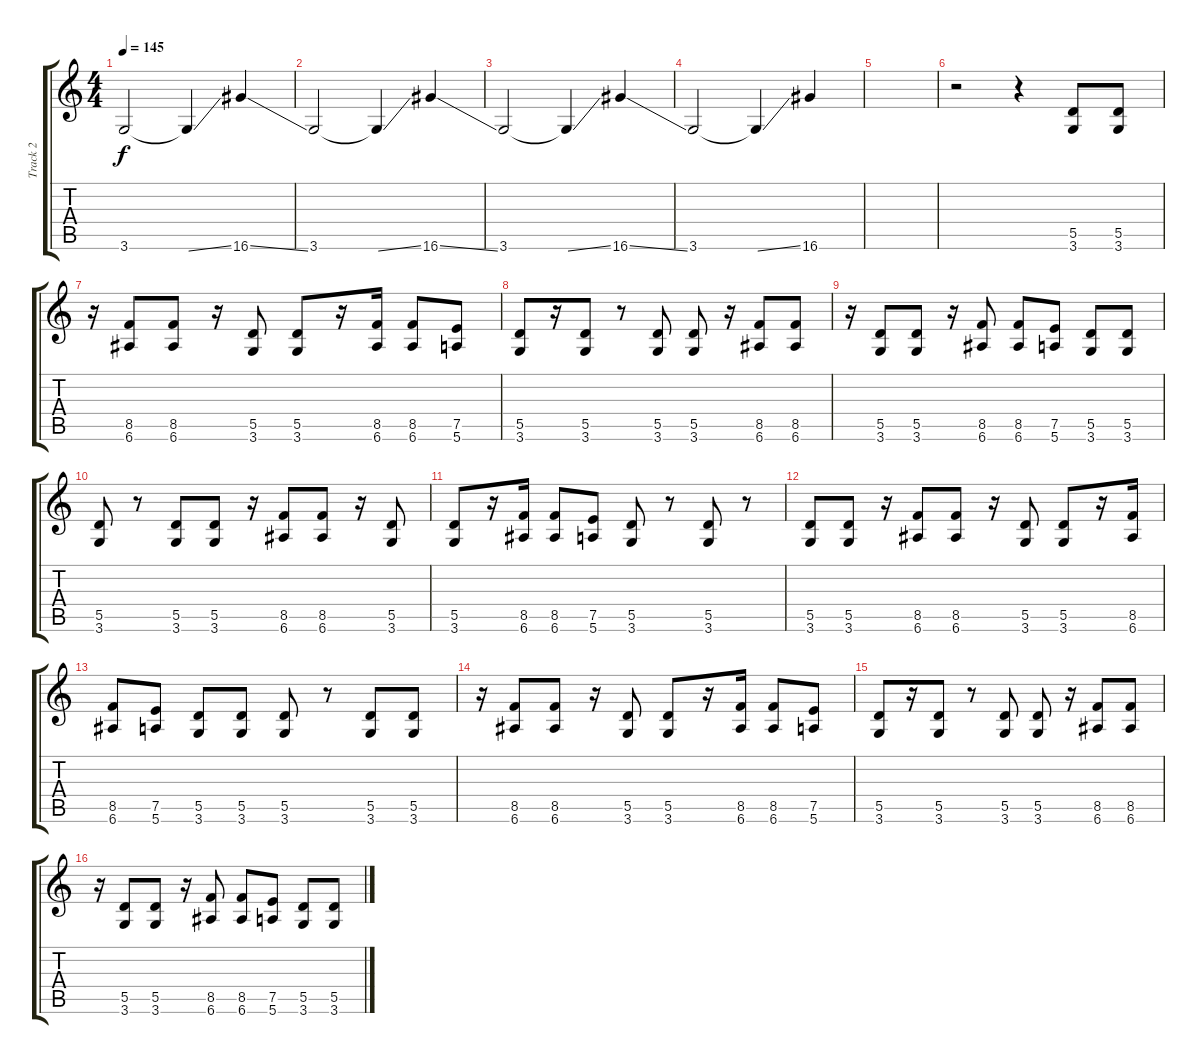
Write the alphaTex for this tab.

\track ("Track 2" "Track 2") {instrument distortionguitar}
\staff {score tabs}
\tuning (E4 B3 G3 D3 A2 E2) {hide}
\ts (4 4)
\tempo 145
\clef g2
\ks c
3.6.2{dy f} 3.6{ss t}.4 16.6{ss}.4 |
3.6.2 3.6{ss t}.4 16.6{ss}.4 |
3.6.2 3.6{ss t}.4 16.6{ss}.4 |
3.6.2 3.6{ss t}.4 16.6.4 |
|
r.2 r.4 (5.5 3.6).8 (5.5 3.6).8 |
r.16 (8.5 6.6).8 (8.5 6.6).8 r.16 (5.5 3.6).8 (5.5 3.6).8 r.16 (8.5 6.6).16 (8.5 6.6).8 (7.5 5.6).8 |
(5.5 3.6).8 r.16 (5.5 3.6).8 r.8 (5.5 3.6).8 (5.5 3.6).8 r.16 (8.5 6.6).8 (8.5 6.6).8 |
r.16 (5.5 3.6).8 (5.5 3.6).8 r.16 (8.5 6.6).8 (8.5 6.6).8 (7.5 5.6).8 (5.5 3.6).8 (5.5 3.6).8 |
(5.5 3.6).8 r.8 (5.5 3.6).8 (5.5 3.6).8 r.16 (8.5 6.6).8 (8.5 6.6).8 r.16 (5.5 3.6).8 |
(5.5 3.6).8 r.16 (8.5 6.6).16 (8.5 6.6).8 (7.5 5.6).8 (5.5 3.6).8 r.8 (5.5 3.6).8 r.8 |
(5.5 3.6).8 (5.5 3.6).8 r.16 (8.5 6.6).8 (8.5 6.6).8 r.16 (5.5 3.6).8 (5.5 3.6).8 r.16 (8.5 6.6).16 |
(8.5 6.6).8 (7.5 5.6).8 (5.5 3.6).8 (5.5 3.6).8 (5.5 3.6).8 r.8 (5.5 3.6).8 (5.5 3.6).8 |
r.16 (8.5 6.6).8 (8.5 6.6).8 r.16 (5.5 3.6).8 (5.5 3.6).8 r.16 (8.5 6.6).16 (8.5 6.6).8 (7.5 5.6).8 |
(5.5 3.6).8 r.16 (5.5 3.6).8 r.8 (5.5 3.6).8 (5.5 3.6).8 r.16 (8.5 6.6).8 (8.5 6.6).8 |
r.16 (5.5 3.6).8 (5.5 3.6).8 r.16 (8.5 6.6).8 (8.5 6.6).8 (7.5 5.6).8 (5.5 3.6).8 (5.5 3.6).8
